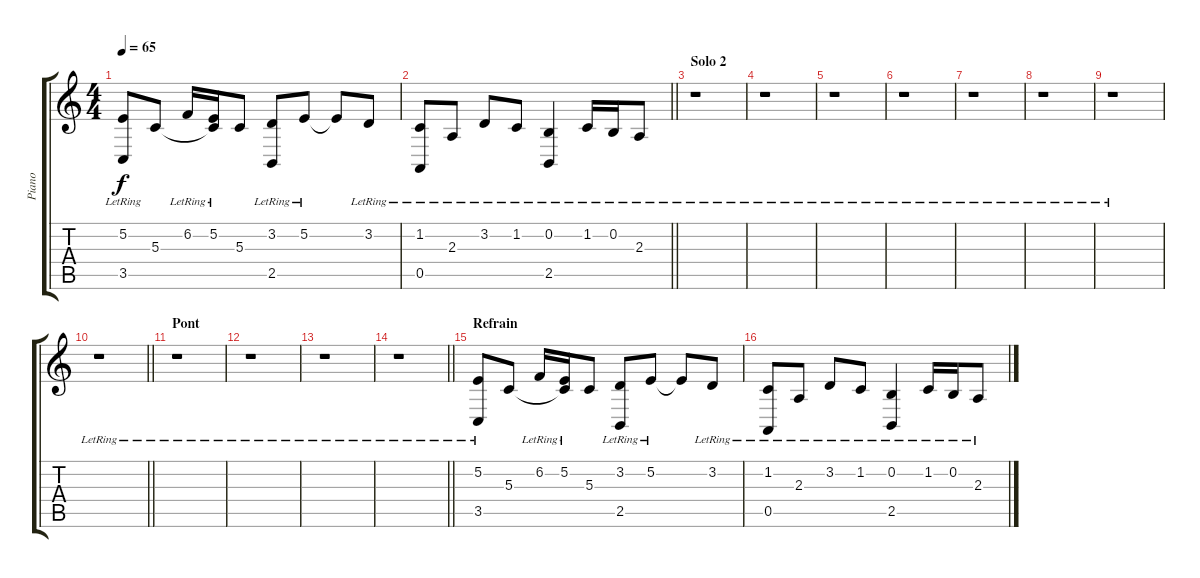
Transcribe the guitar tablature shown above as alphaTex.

\track ("Piano" "Piano") {instrument acousticgrandpiano}
\staff {score tabs}
\tuning (E4 B3 G3 D3 A2 E2) {hide}
\ts (4 4)
\tempo 65
\clef g2
\ks c
(5.2{lr} 3.5{lr}).8{dy f} 5.3.8 6.2{lr}.16 (5.2{lr} 5.3{t}).16 5.3.8 (3.2{lr} 2.5{lr}).8 5.2{lr}.8 5.2{t}.8 3.2{lr}.8 |
\barLineRight lightlight
(1.2{lr} 0.5{lr}).8 2.3{lr}.8 3.2{lr}.8 1.2{lr}.8 (0.2{lr} 2.5{lr}).4 1.2{lr}.16 0.2{lr}.16 2.3{lr}.8 |
\section ("" "Solo 2")
r.1 |
r.1 |
r.1 |
r.1 |
r.1 |
r.1 |
r.1 |
\barLineRight lightlight
r.1 |
\section ("" "Pont")
r.1 |
r.1 |
r.1 |
\barLineRight lightlight
r.1 |
\section ("" "Refrain")
(5.2{lr} 3.5{lr}).8{volume 12} 5.3.8 6.2{lr}.16 (5.2{lr} 5.3{t}).16 5.3.8 (3.2{lr} 2.5{lr}).8 5.2{lr}.8 5.2{t}.8 3.2{lr}.8 |
(1.2{lr} 0.5{lr}).8 2.3{lr}.8 3.2{lr}.8 1.2{lr}.8 (0.2{lr} 2.5{lr}).4 1.2{lr}.16 0.2{lr}.16 2.3{lr}.8
